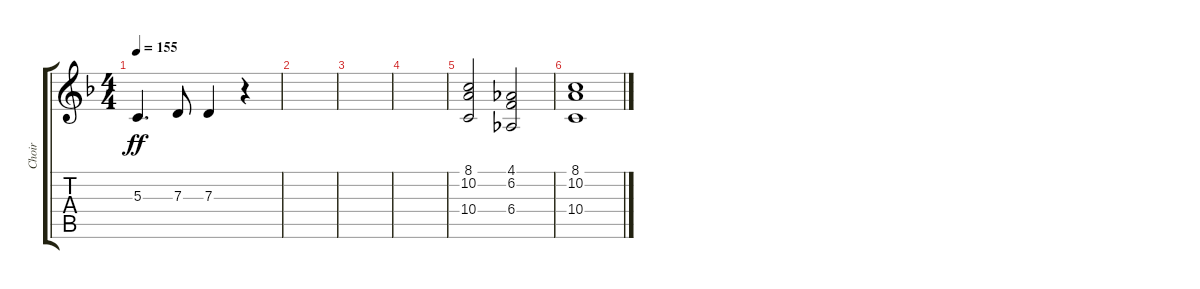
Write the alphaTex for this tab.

\track ("Choir" "Choir") {instrument choiraahs}
\staff {score tabs}
\tuning (E4 B3 G3 D3 A2 E2) {hide}
\ts (4 4)
\tempo 155
\clef g2
\ks f
5.3.4{d dy ff} 7.3.8 7.3.4 r.4 |
|
|
|
(8.1 10.2 10.4).2 (4.1 6.2 6.4).2 |
(8.1 10.2 10.4).1
